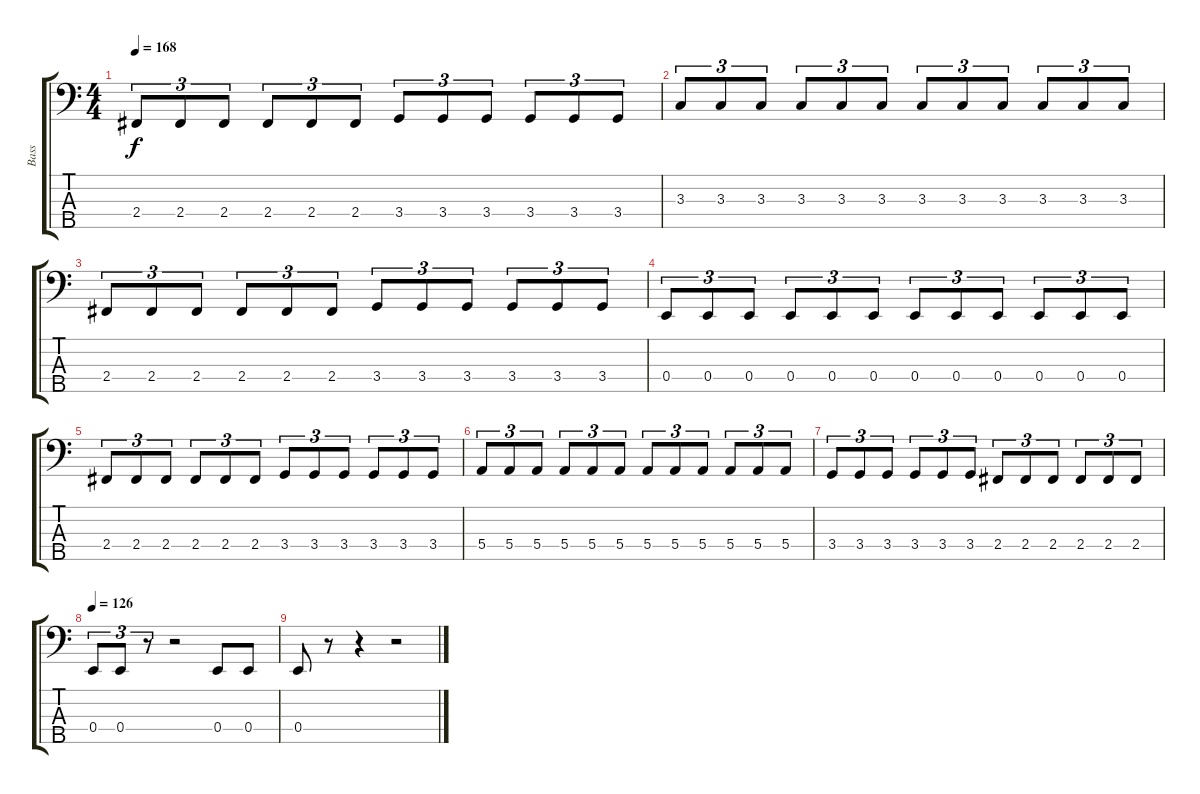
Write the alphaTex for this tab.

\track ("Bass" "Bass") {instrument electricbasspick}
\staff {score tabs}
\tuning (G2 D2 A1 E1 B0) {hide}
\ts (4 4)
\tempo 168
\clef f4
\ks c
2.4.8{tu (3 2) dy f} 2.4.8{tu (3 2)} 2.4.8{tu (3 2)} 2.4.8{tu (3 2)} 2.4.8{tu (3 2)} 2.4.8{tu (3 2)} 3.4.8{tu (3 2)} 3.4.8{tu (3 2)} 3.4.8{tu (3 2)} 3.4.8{tu (3 2)} 3.4.8{tu (3 2)} 3.4.8{tu (3 2)} |
3.3.8{tu (3 2)} 3.3.8{tu (3 2)} 3.3.8{tu (3 2)} 3.3.8{tu (3 2)} 3.3.8{tu (3 2)} 3.3.8{tu (3 2)} 3.3.8{tu (3 2)} 3.3.8{tu (3 2)} 3.3.8{tu (3 2)} 3.3.8{tu (3 2)} 3.3.8{tu (3 2)} 3.3.8{tu (3 2)} |
2.4.8{tu (3 2)} 2.4.8{tu (3 2)} 2.4.8{tu (3 2)} 2.4.8{tu (3 2)} 2.4.8{tu (3 2)} 2.4.8{tu (3 2)} 3.4.8{tu (3 2)} 3.4.8{tu (3 2)} 3.4.8{tu (3 2)} 3.4.8{tu (3 2)} 3.4.8{tu (3 2)} 3.4.8{tu (3 2)} |
0.4.8{tu (3 2)} 0.4.8{tu (3 2)} 0.4.8{tu (3 2)} 0.4.8{tu (3 2)} 0.4.8{tu (3 2)} 0.4.8{tu (3 2)} 0.4.8{tu (3 2)} 0.4.8{tu (3 2)} 0.4.8{tu (3 2)} 0.4.8{tu (3 2)} 0.4.8{tu (3 2)} 0.4.8{tu (3 2)} |
2.4.8{tu (3 2)} 2.4.8{tu (3 2)} 2.4.8{tu (3 2)} 2.4.8{tu (3 2)} 2.4.8{tu (3 2)} 2.4.8{tu (3 2)} 3.4.8{tu (3 2)} 3.4.8{tu (3 2)} 3.4.8{tu (3 2)} 3.4.8{tu (3 2)} 3.4.8{tu (3 2)} 3.4.8{tu (3 2)} |
5.4.8{tu (3 2)} 5.4.8{tu (3 2)} 5.4.8{tu (3 2)} 5.4.8{tu (3 2)} 5.4.8{tu (3 2)} 5.4.8{tu (3 2)} 5.4.8{tu (3 2)} 5.4.8{tu (3 2)} 5.4.8{tu (3 2)} 5.4.8{tu (3 2)} 5.4.8{tu (3 2)} 5.4.8{tu (3 2)} |
3.4.8{tu (3 2)} 3.4.8{tu (3 2)} 3.4.8{tu (3 2)} 3.4.8{tu (3 2)} 3.4.8{tu (3 2)} 3.4.8{tu (3 2)} 2.4.8{tu (3 2)} 2.4.8{tu (3 2)} 2.4.8{tu (3 2)} 2.4.8{tu (3 2)} 2.4.8{tu (3 2)} 2.4.8{tu (3 2)} |
\tempo 126
0.4.8{tu (3 2)} 0.4.8{tu (3 2)} r.8{tu (3 2)} r.2 0.4.8 0.4.8 |
0.4.8 r.8 r.4 r.2
